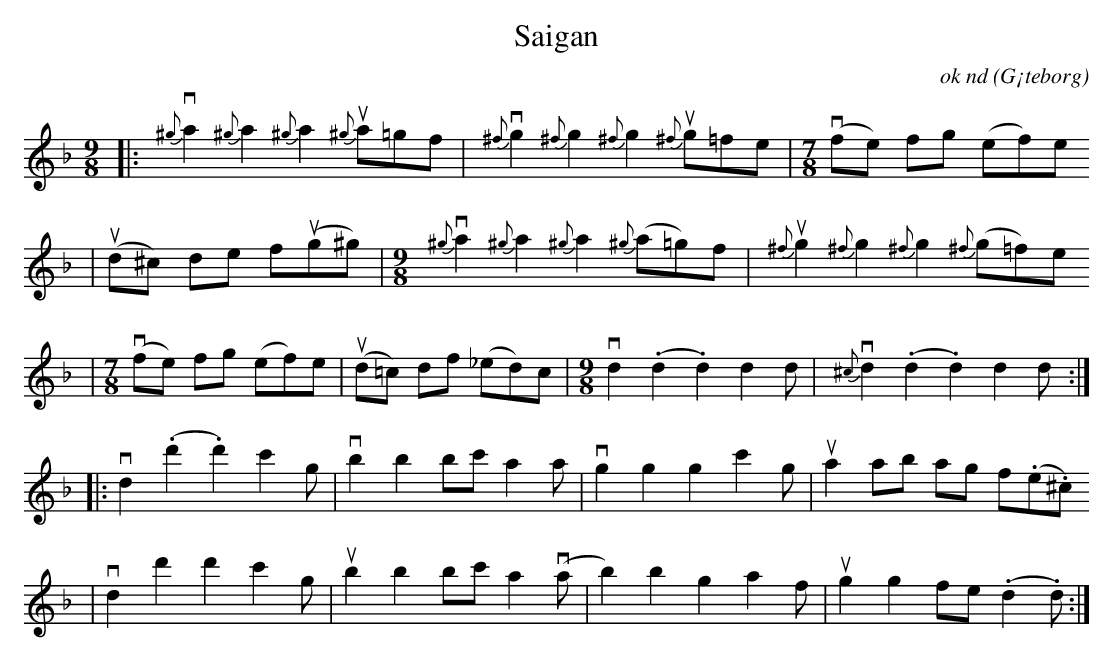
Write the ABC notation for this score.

X:1
T:Saigan
C:ok nd
O:G¡teborg
M:9/8
L:1/4
K:Dm
|: {^g}va {^g}a {^g}a {^g}ua/=g/f/ | {^f}vg {^f}g {^f}g {^f}ug/=f/e/ |[M:7/8] (vf/e/) f/g/ (e/f/)e/
| (ud/^c/) d/e/ f/(ug/^g/) |[M:9/8] {^g}va {^g}a {^g}a {^g}(a/=g/)f/ | {^f}ug {^f}g {^f}g {^f}(g/=f/)e/
|[M:7/8] (vf/e/) f/g/ (e/f/)e/ | (ud/=c/) d/f/ (_e/d/)c/ |[M:9/8] vd (.d .d) d d/ | v{^c}d (.d .d) d d/:|
|: vd (.d' .d') c' g/ | vb b b/c'/ a a/ | vg g g c' g/ | ua a/b/ a/g/ f/(.e/.^c/)
| vd d' d' c' g/ | ub b b/c'/ a (va/ |b) b g a f/ | ug g f/e/ (.d .d/) :|
